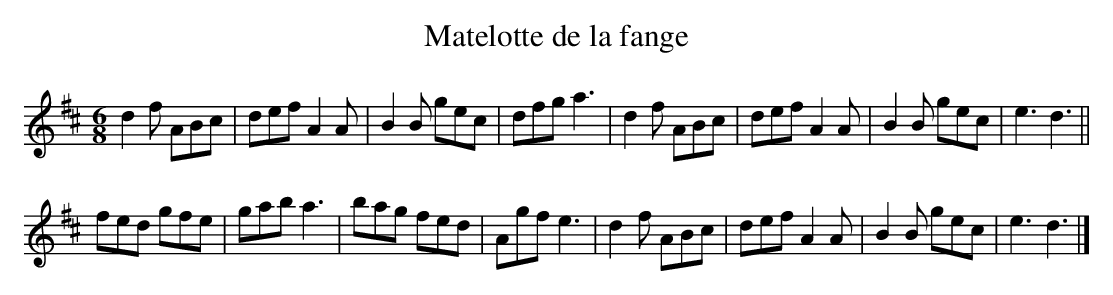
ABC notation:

X:1
T:Matelotte de la fange
M:6/8
K:Dmaj
L:1/8
d2f ABc|def A2A|B2B gec|dfg a3|d2f ABc|def A2A|B2B gec|e3 d3||
fed gfe|gab a3|bag fed|Agf e3|d2f ABc|def A2A|B2B gec|e3 d3|]
